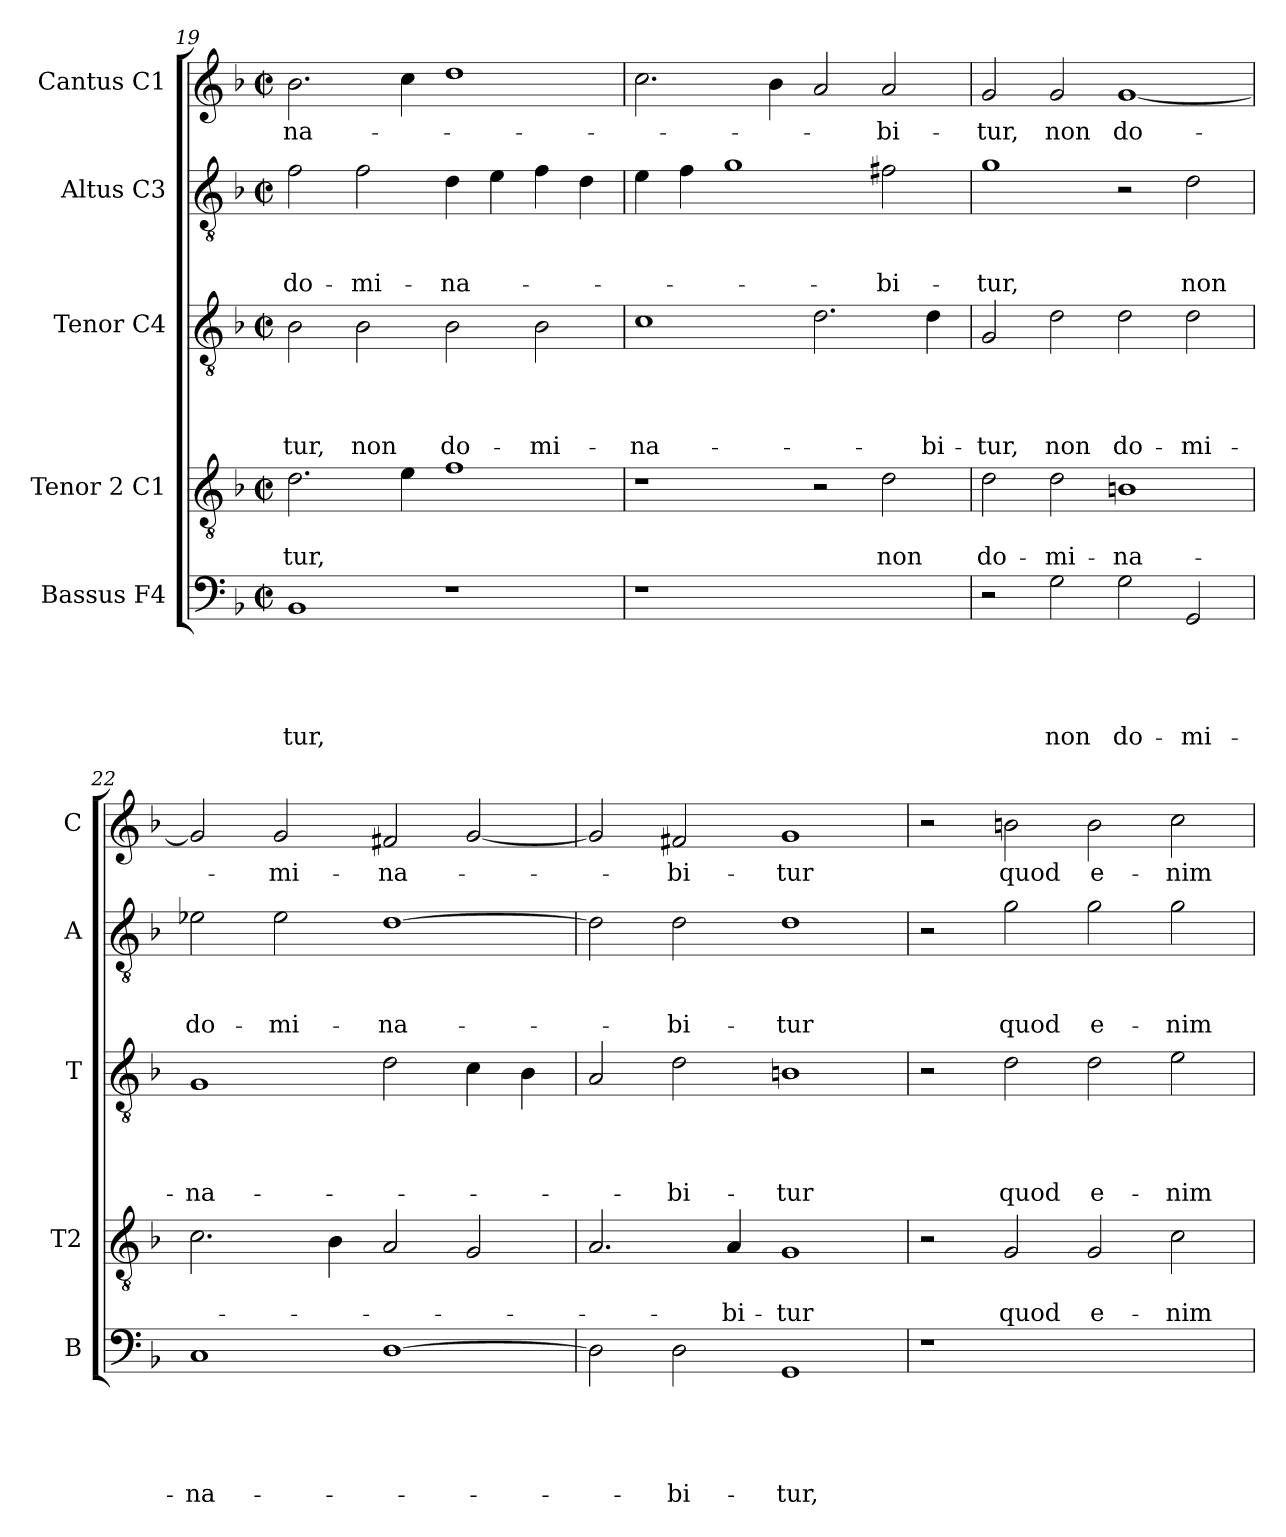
**kern	**text	**text	**text	**text	**text	**kern	**text	**text	**kern	**text	**text	**text	**text	**kern	**text	**text	**text	**kern	**text
*part5	*part5	*part5	*part5	*part5	*part5	*part4	*part4	*part4	*part3	*part3	*part3	*part3	*part3	*part2	*part2	*part2	*part2	*part1	*part1
*staff5	*staff5	*staff5	*staff5	*staff5	*staff5	*staff4	*staff4	*staff4	*staff3	*staff3	*staff3	*staff3	*staff3	*staff2	*staff2	*staff2	*staff2	*staff1	*staff1
*I"Bassus F4	*	*	*	*	*	*I"Tenor 2 C1	*	*	*I"Tenor C4	*	*	*	*	*I"Altus C3	*	*	*	*I"Cantus C1	*
*I'B	*	*	*	*	*	*I'T2	*	*	*I'T	*	*	*	*	*I'A	*	*	*	*I'C	*
*clefF4	*	*	*	*	*	*clefGv2	*	*	*clefGv2	*	*	*	*	*clefGv2	*	*	*	*clefG2	*
*k[b-]	*	*	*	*	*	*k[b-]	*	*	*k[b-]	*	*	*	*	*k[b-]	*	*	*	*k[b-]	*
*F:	*	*	*	*	*	*F:	*	*	*F:	*	*	*	*	*F:	*	*	*	*F:	*
*M2/2	*	*	*	*	*	*M2/2	*	*	*M2/2	*	*	*	*	*M2/2	*	*	*	*M2/2	*
*met(c|)	*	*	*	*	*	*met(c|)	*	*	*met(c|)	*	*	*	*	*met(c|)	*	*	*	*met(c|)	*
=19	=19	=19	=19	=19	=19	=19	=19	=19	=19	=19	=19	=19	=19	=19	=19	=19	=19	=19	=19
!	!	!	!	!	!LO:LY:b	!	!	!LO:LY:b	!	!	!	!	!LO:LY:b	!	!	!	!LO:LY:b	!	!LO:LY:b
1BB-	.	.	.	.	-tur,	2.d\	.	-tur,	2B-\	.	.	.	-tur,	2f\	.	.	do-	2.b-\	-na-
!	!	!	!	!	!	!	!	!	!	!	!	!	!LO:LY:b	!	!	!	!LO:LY:b	!	!
.	.	.	.	.	.	.	.	.	2B-\	.	.	.	non	2f\	.	.	-mi-	.	.
.	.	.	.	.	.	4e\	.	.	.	.	.	.	.	.	.	.	.	4cc\	.
!	!	!	!	!	!	!	!	!	!	!	!	!	!LO:LY:b	!	!	!	!LO:LY:b	!	!
1r	.	.	.	.	.	1f	.	.	2B-\	.	.	.	do-	4d\	.	.	-na-	1dd	.
.	.	.	.	.	.	.	.	.	.	.	.	.	.	4e\	.	.	.	.	.
!	!	!	!	!	!	!	!	!	!	!	!	!	!LO:LY:b	!	!	!	!	!	!
.	.	.	.	.	.	.	.	.	2B-\	.	.	.	-mi-	4f\	.	.	.	.	.
.	.	.	.	.	.	.	.	.	.	.	.	.	.	4d\	.	.	.	.	.
=20	=20	=20	=20	=20	=20	=20	=20	=20	=20	=20	=20	=20	=20	=20	=20	=20	=20	=20	=20
!	!	!	!	!	!	!	!	!	!	!	!	!	!LO:LY:b	!	!	!	!	!	!
1r	.	.	.	.	.	1r	.	.	1c	.	.	.	-na-	4e\	.	.	.	2.cc\	.
.	.	.	.	.	.	.	.	.	.	.	.	.	.	4f\	.	.	.	.	.
.	.	.	.	.	.	.	.	.	.	.	.	.	.	1g	.	.	.	.	.
.	.	.	.	.	.	.	.	.	.	.	.	.	.	.	.	.	.	4b-\	.
1ryy	.	.	.	.	.	2r	.	.	2.d\	.	.	.	.	.	.	.	.	2a/	.
!	!	!	!	!	!	!	!	!LO:LY:b	!	!	!	!	!	!	!	!	!LO:LY:b	!	!LO:LY:b
.	.	.	.	.	.	2d\	.	non	.	.	.	.	.	2f#X\	.	.	-bi-	2a/	-bi-
!	!	!	!	!	!	!	!	!	!	!	!	!	!LO:LY:b	!	!	!	!	!	!
.	.	.	.	.	.	.	.	.	4d\	.	.	.	-bi-	.	.	.	.	.	.
!!LO:LB:g=z
=21	=21	=21	=21	=21	=21	=21	=21	=21	=21	=21	=21	=21	=21	=21	=21	=21	=21	=21	=21
!	!	!	!	!	!	!	!	!LO:LY:b	!	!	!	!	!LO:LY:b	!	!	!	!LO:LY:b	!	!LO:LY:b
2r	.	.	.	.	.	2d\	.	do-	2G/	.	.	.	-tur,	1g	.	.	-tur,	2g/	-tur,
!	!	!	!	!	!LO:LY:b	!	!	!LO:LY:b	!	!	!	!	!LO:LY:b	!	!	!	!	!	!LO:LY:b
2G\	.	.	.	.	non	2d\	.	-mi-	2d\	.	.	.	non	.	.	.	.	2g/	non
!	!	!	!	!	!LO:LY:b	!	!	!LO:LY:b	!	!	!	!	!LO:LY:b	!	!	!	!	!	!LO:LY:b
2G\	.	.	.	.	do-	1Bn	.	-na-	2d\	.	.	.	do-	2r	.	.	.	[1g	do-
!	!	!	!	!	!LO:LY:b	!	!	!	!	!	!	!	!LO:LY:b	!	!	!	!LO:LY:b	!	!
2GG/	.	.	.	.	-mi-	.	.	.	2d\	.	.	.	-mi-	2d\	.	.	non	.	.
=22	=22	=22	=22	=22	=22	=22	=22	=22	=22	=22	=22	=22	=22	=22	=22	=22	=22	=22	=22
!	!	!	!	!	!LO:LY:b	!	!	!	!	!	!	!	!LO:LY:b	!	!	!	!LO:LY:b	!	!
1C	.	.	.	.	-na-	2.c\	.	.	1G	.	.	.	-na-	2e-X\	.	.	do-	2g/]	.
!	!	!	!	!	!	!	!	!	!	!	!	!	!	!	!	!	!LO:LY:b	!	!LO:LY:b
.	.	.	.	.	.	.	.	.	.	.	.	.	.	2e-\	.	.	-mi-	2g/	-mi-
.	.	.	.	.	.	4B-\	.	.	.	.	.	.	.	.	.	.	.	.	.
!	!	!	!	!	!	!	!	!	!	!	!	!	!	!	!	!	!LO:LY:b	!	!LO:LY:b
[1D	.	.	.	.	.	2A/	.	.	2d\	.	.	.	.	[1d	.	.	-na-	2f#X/	-na-
.	.	.	.	.	.	2G/	.	.	4c\	.	.	.	.	.	.	.	.	[2g/	.
.	.	.	.	.	.	.	.	.	4B-\	.	.	.	.	.	.	.	.	.	.
=23	=23	=23	=23	=23	=23	=23	=23	=23	=23	=23	=23	=23	=23	=23	=23	=23	=23	=23	=23
2D\]	.	.	.	.	.	2.A/	.	.	2A/	.	.	.	.	2d\]	.	.	.	2g/]	.
!	!	!	!	!	!LO:LY:b	!	!	!	!	!	!	!	!LO:LY:b	!	!	!	!LO:LY:b	!	!LO:LY:b
2D\	.	.	.	.	-bi-	.	.	.	2d\	.	.	.	-bi-	2d\	.	.	-bi-	2f#X/	-bi-
!	!	!	!	!	!	!	!	!LO:LY:b	!	!	!	!	!	!	!	!	!	!	!
.	.	.	.	.	.	4A/	.	-bi-	.	.	.	.	.	.	.	.	.	.	.
!	!	!	!	!	!LO:LY:b	!	!	!LO:LY:b	!	!	!	!	!LO:LY:b	!	!	!	!LO:LY:b	!	!LO:LY:b
1GG	.	.	.	.	-tur,	1G	.	-tur	1Bn	.	.	.	-tur	1d	.	.	-tur	1g	-tur
=24	=24	=24	=24	=24	=24	=24	=24	=24	=24	=24	=24	=24	=24	=24	=24	=24	=24	=24	=24
1r	.	.	.	.	.	2r	.	.	2r	.	.	.	.	2r	.	.	.	2r	.
!	!	!	!	!	!	!	!	!LO:LY:b	!	!	!	!	!LO:LY:b	!	!	!	!LO:LY:b	!	!LO:LY:b
.	.	.	.	.	.	2G/	.	quod	2d\	.	.	.	quod	2g\	.	.	quod	2bn\	quod
!	!	!	!	!	!	!	!	!LO:LY:b	!	!	!	!	!LO:LY:b	!	!	!	!LO:LY:b	!	!LO:LY:b
1ryy	.	.	.	.	.	2G/	.	e-	2d\	.	.	.	e-	2g\	.	.	e-	2b\	e-
!	!	!	!	!	!	!	!	!LO:LY:b	!	!	!	!	!LO:LY:b	!	!	!	!LO:LY:b	!	!LO:LY:b
.	.	.	.	.	.	2c\	.	-nim	2e\	.	.	.	-nim	2g\	.	.	-nim	2cc\	-nim
=	=	=	=	=	=	=	=	=	=	=	=	=	=	=	=	=	=	=	=
*-	*-	*-	*-	*-	*-	*-	*-	*-	*-	*-	*-	*-	*-	*-	*-	*-	*-	*-	*-
